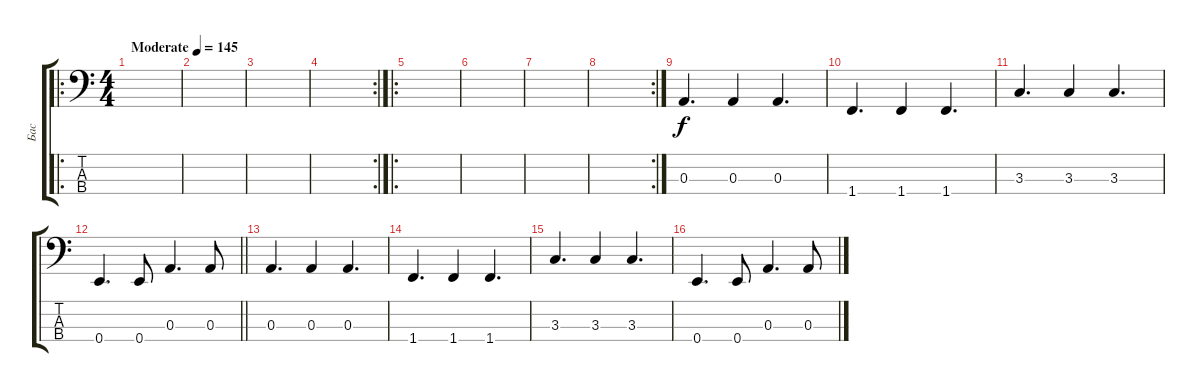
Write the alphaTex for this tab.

\track ("Бас" "Бас") {instrument electricbassfinger}
\staff {score tabs}
\tuning (G2 D2 A1 E1) {hide}
\ro
\ts (4 4)
\tempo (145 "Moderate")
\clef f4
\ks c
|
|
|
\rc 2
|
\ro
|
|
|
\rc 2
|
0.3.4{d} 0.3.4 0.3.4{d} |
1.4.4{d} 1.4.4 1.4.4{d} |
3.3.4{d} 3.3.4 3.3.4{d} |
\barLineRight lightlight
0.4.4{d} 0.4.8 0.3.4{d} 0.3.8 |
0.3.4{d} 0.3.4 0.3.4{d} |
1.4.4{d} 1.4.4 1.4.4{d} |
3.3.4{d} 3.3.4 3.3.4{d} |
0.4.4{d} 0.4.8 0.3.4{d} 0.3.8
